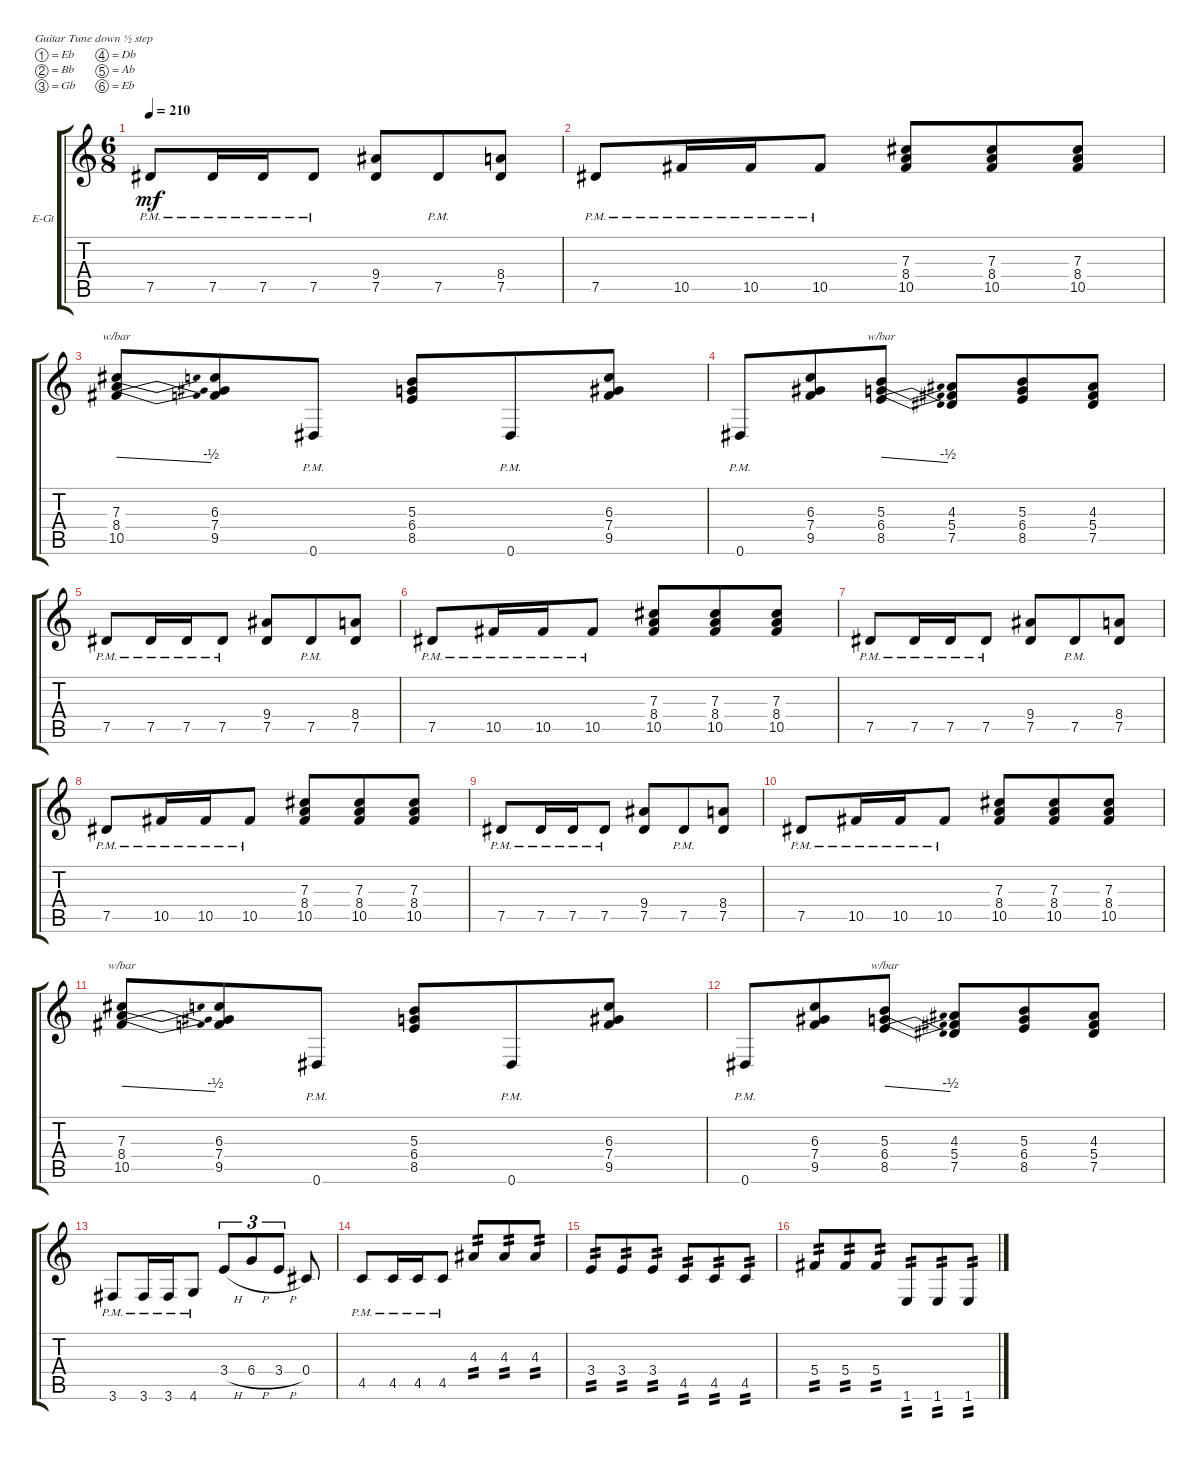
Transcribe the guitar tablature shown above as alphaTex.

\bracketExtendMode groupsimilarinstruments
\firstSystemTrackNameOrientation horizontal
\otherSystemsTrackNameOrientation horizontal
\track ("right" "E-Gt") {instrument distortionguitar}
\staff {score tabs}
\tuning (Eb4 Bb3 Gb3 Db3 Ab2 Eb2)
\ts (6 8)
\tempo 210
\clef g2
\ks c
7.5{pm}.8{dy mf} 7.5{pm}.16 7.5{pm}.16 7.5{pm}.8 (9.4 7.5).8 7.5{pm}.8 (8.4 7.5).8 |
7.5{pm}.8 10.5{pm}.16 10.5{pm}.16 10.5{pm}.8 (10.5 8.4 7.3).8 (10.5 8.4 7.3).8 (10.5 8.4 7.3).8 |
(10.5 8.4 7.3).8{tbe (dive default 42.6 0 60 -2)} (9.5 7.4 6.3).8 0.6{pm}.8 (8.5 6.4 5.3).8 0.6{pm}.8 (9.5 7.4 6.3).8 |
0.6{pm}.8 (9.5 7.4 6.3).8 (8.5 6.4 5.3).8{tbe (dive default 36.6 0 59.4 -2)} (7.5 5.4 4.3).8 (8.5 6.4 5.3).8 (7.5 5.4 4.3).8 |
7.5{pm}.8 7.5{pm}.16 7.5{pm}.16 7.5{pm}.8 (9.4 7.5).8 7.5{pm}.8 (8.4 7.5).8 |
7.5{pm}.8 10.5{pm}.16 10.5{pm}.16 10.5{pm}.8 (10.5 8.4 7.3).8 (10.5 8.4 7.3).8 (10.5 8.4 7.3).8 |
7.5{pm}.8 7.5{pm}.16 7.5{pm}.16 7.5{pm}.8 (9.4 7.5).8 7.5{pm}.8 (8.4 7.5).8 |
7.5{pm}.8 10.5{pm}.16 10.5{pm}.16 10.5{pm}.8 (10.5 8.4 7.3).8 (10.5 8.4 7.3).8 (10.5 8.4 7.3).8 |
7.5{pm}.8 7.5{pm}.16 7.5{pm}.16 7.5{pm}.8 (9.4 7.5).8 7.5{pm}.8 (8.4 7.5).8 |
7.5{pm}.8 10.5{pm}.16 10.5{pm}.16 10.5{pm}.8 (10.5 8.4 7.3).8 (10.5 8.4 7.3).8 (10.5 8.4 7.3).8 |
(10.5 8.4 7.3).8{tbe (dive default 42.6 0 60 -2)} (9.5 7.4 6.3).8 0.6{pm}.8 (8.5 6.4 5.3).8 0.6{pm}.8 (9.5 7.4 6.3).8 |
0.6{pm}.8 (9.5 7.4 6.3).8 (8.5 6.4 5.3).8{tbe (dive default 36.6 0 59.4 -2)} (7.5 5.4 4.3).8 (8.5 6.4 5.3).8 (7.5 5.4 4.3).8 |
3.6{pm}.8 3.6{pm}.16 3.6{pm}.16 4.6{pm}.8 3.4{h}.8{tu (3 2)} 6.4{h}.8{tu (3 2)} 3.4{h}.8{tu (3 2)} 0.4.8 |
4.5{pm}.8 4.5{pm}.16 4.5{pm}.16 4.5{pm}.8 4.3.8{tp 2} 4.3.8{tp 2} 4.3.8{tp 2} |
3.4.8{tp 2} 3.4.8{tp 2} 3.4.8{tp 2} 4.5.8{tp 2} 4.5.8{tp 2} 4.5.8{tp 2} |
5.4.8{tp 2} 5.4.8{tp 2} 5.4.8{tp 2} 1.6.8{tp 2} 1.6.8{tp 2} 1.6.8{tp 2}
